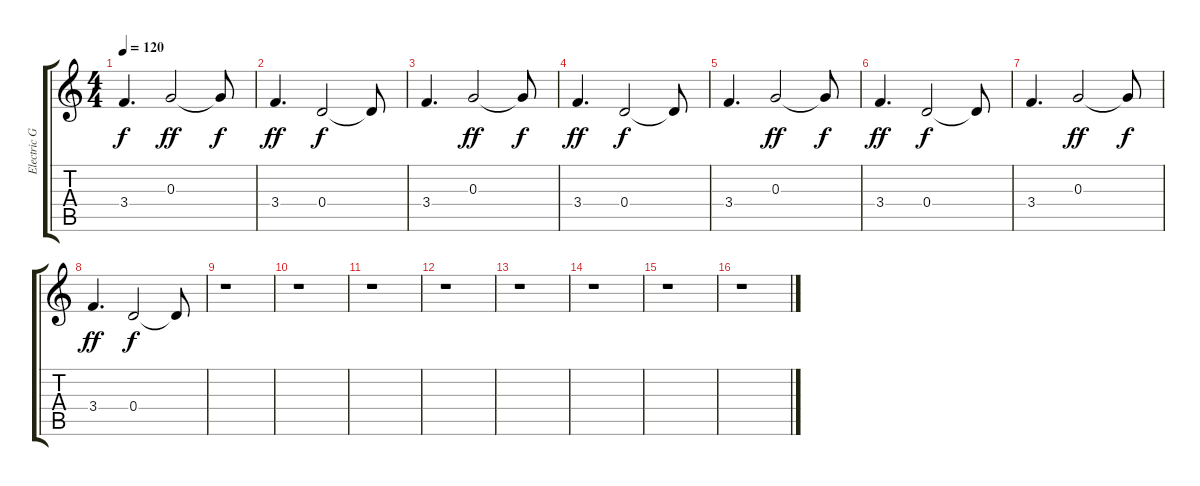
\track ("Electric Guitar 1" "Electric G") {instrument electricguitarjazz}
\staff {score tabs}
\tuning (E4 B3 G3 D3 A2 E2) {hide}
\ts (4 4)
\tempo 120
\clef g2
\ks c
3.4.4{d dy f} 0.3.2{dy ff} 0.3{t}.8{dy f} |
3.4.4{d dy ff} 0.4.2{dy f} 0.4{t}.8 |
3.4.4{d} 0.3.2{dy ff} 0.3{t}.8{dy f} |
3.4.4{d dy ff} 0.4.2{dy f} 0.4{t}.8 |
3.4.4{d} 0.3.2{dy ff} 0.3{t}.8{dy f} |
3.4.4{d dy ff} 0.4.2{dy f} 0.4{t}.8 |
3.4.4{d} 0.3.2{dy ff} 0.3{t}.8{dy f} |
3.4.4{d dy ff} 0.4.2{dy f} 0.4{t}.8 |
r.1 |
r.1 |
r.1 |
r.1 |
r.1 |
r.1 |
r.1 |
r.1
